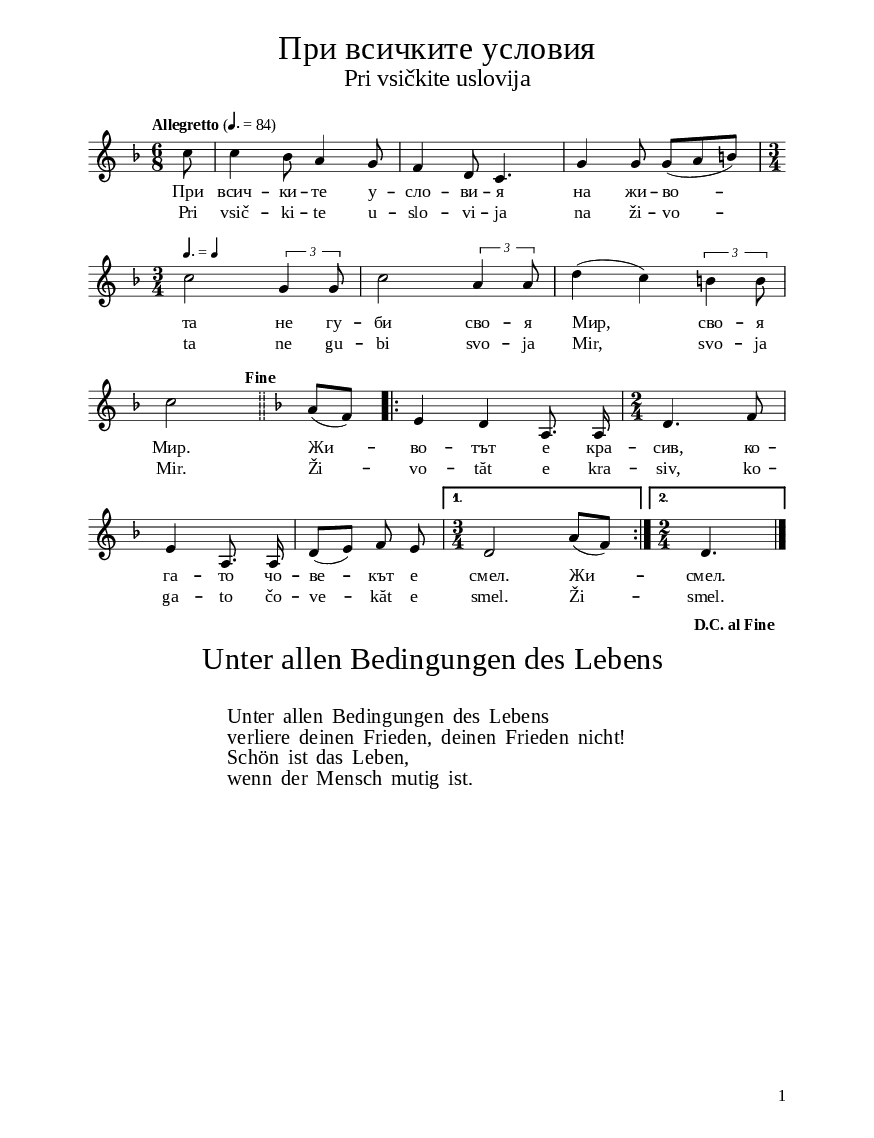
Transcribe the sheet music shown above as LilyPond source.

\version "2.24.2"

% include paper part and global functions
\include "include/globals.ily"

\bookpart {
  \label #'ref107
  \tocItem \markup "При всичките условия – Pri vsičkite uslovija"
  \include "include/bookpart-paper.ily"
  \score {
    \include "include/score-layout.ily"


    \new Voice \relative c' {
      \clef treble
      \key f \major
      \time 6/8
      \tempoFunc "Allegretto" 4. "84"


      \partial 8
      c'8 | c4 bes8 a4 g8 | f4 d8 c4. | g'4  g8 g8 (a b)  | \break

      \time 3/4 \tempo \markup {
        % make tempo note smaller
        \concat {
          \normal-text { "        " }
          \teeny \general-align #Y #DOWN \note {4.} #0.8
          \normal-text { " = " }
          \teeny \general-align #Y #DOWN \note {4} #0.8
        }
      }
      c2 \tuplet 3/2 { g4 g8} | c2 \tuplet 3/2 { a4 a8 } | d4 (c) \tupletUp \tuplet 3/2 { b b8 } | \tupletNeutral \break

      c2 \mark \markup { \bold \fontsize #-2 { "Fine" } } \bar "!!" \key d \minor a8 ( f8 ) \autoBeamOff \repeat volta 2 {
        e4 d a8. a16 | \time 2/4 d4. f8 | \break
        e4 a,8. a16 | d8 [(e8)] f8 e |
      }
      \alternative {
        {\time 3/4 d2 a'8 [(f)] }
        {\time 2/4 d4. }
      }
      \bar "|."

    }

    \addlyrics {
      При всич -- ки -- те у -- сло -- ви -- я на жи -- во -- та

      не гу -- би сво -- я Мир, сво -- я Мир.

      Жи -- во -- тът е кра -- сив,

      ко -- га -- то чо -- ве -- кът е смел.

      Жи -- смел.
    }
   \addlyrics {
      Pri vsič -- ki -- te u -- slo -- vi -- ja na ži -- vo -- ta

      ne gu -- bi svo -- ja Mir, svo -- ja Mir.

      Ži -- vo -- tăt e kra -- siv,

      ko -- ga -- to čo -- ve -- kăt e smel.

      Ži -- smel.
    }

    \header {
      title = \titleFunc "При всичките условия" "Pri vsičkite uslovija"
    }

    \midi{}

  } % score

  \markup \dc-one "D.C. al Fine"


  % include foreign translation(s) of the song

  %\pageBreak
  \version "2.20.0"

\markup \fill-line { \fontsize #6 "Unter allen Bedingungen des Lebens " }
\markup \null
\markup \null
\markup \fontsize #+2.5 {
    \hspace #12
    \override #'(baseline-skip . 2)

        \column {
     \line { " " }
\line { " "Unter allen Bedingungen des Lebens }

\line { " "verliere deinen Frieden, deinen Frieden nicht!}

\line { " "Schön ist das Leben, }

\line { " "wenn der Mensch mutig ist.}



    }


}


} % bookpart
